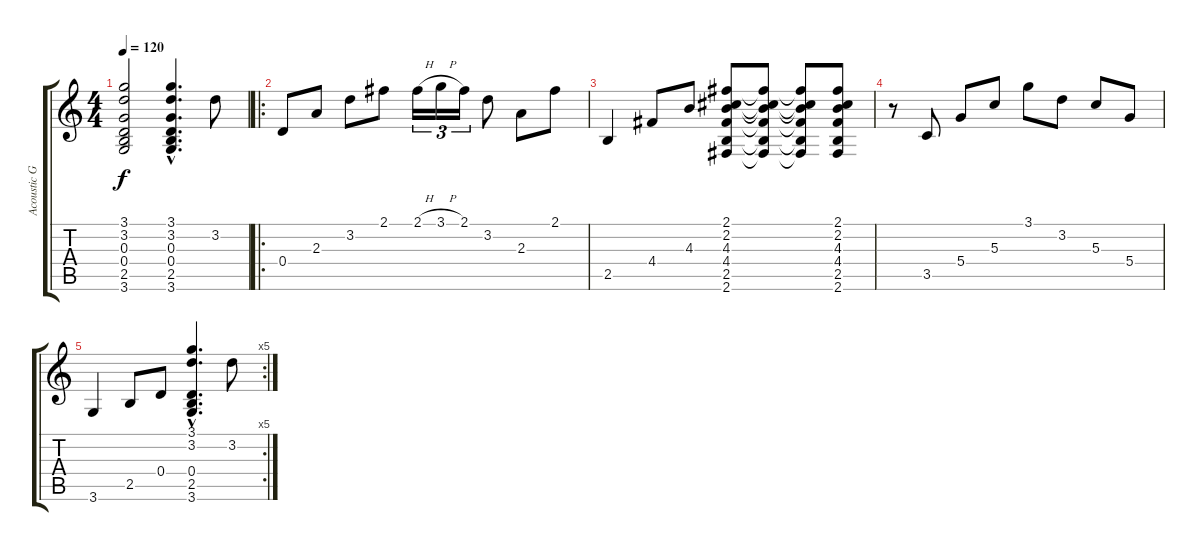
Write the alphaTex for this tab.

\track ("Acoustic Guitar" "Acoustic G") {instrument acousticguitarsteel}
\staff {score tabs}
\tuning (E4 B3 G3 D3 A2 E2) {hide}
\ts (4 4)
\tempo 120
\clef g2
\ks c
(3.1 3.2 0.3 0.4 2.5 3.6).2{dy f} (3.1{hac} 3.2{hac} 0.3{hac} 0.4{hac} 2.5{hac} 3.6{hac}).4{d} 3.2.8 |
\ro
0.4.8 2.3.8 3.2.8 2.1.8 2.1{h}.16{tu (3 2)} 3.1{h}.16{tu (3 2)} 2.1.16{tu (3 2)} 3.2.8 2.3.8 2.1.8 |
2.5.4 4.4.8 4.3.8 (2.1 2.2 4.3 4.4 2.5 2.6).8 (2.1{t} 2.2{t} 4.3{t} 4.4{t} 2.5{t} 2.6{t}).8 (2.1{t} 2.2{t} 4.3{t} 4.4{t} 2.5{t} 2.6{t}).8 (2.1 2.2 4.3 4.4 2.5 2.6).8 |
r.8 3.5.8 5.4.8 5.3.8 3.1.8 3.2.8 5.3.8 5.4.8 |
\rc 5
3.6.4 2.5.8 0.4.8 (3.1{hac} 3.2{hac} 0.4{hac} 2.5{hac} 3.6{hac}).4{d} 3.2.8
